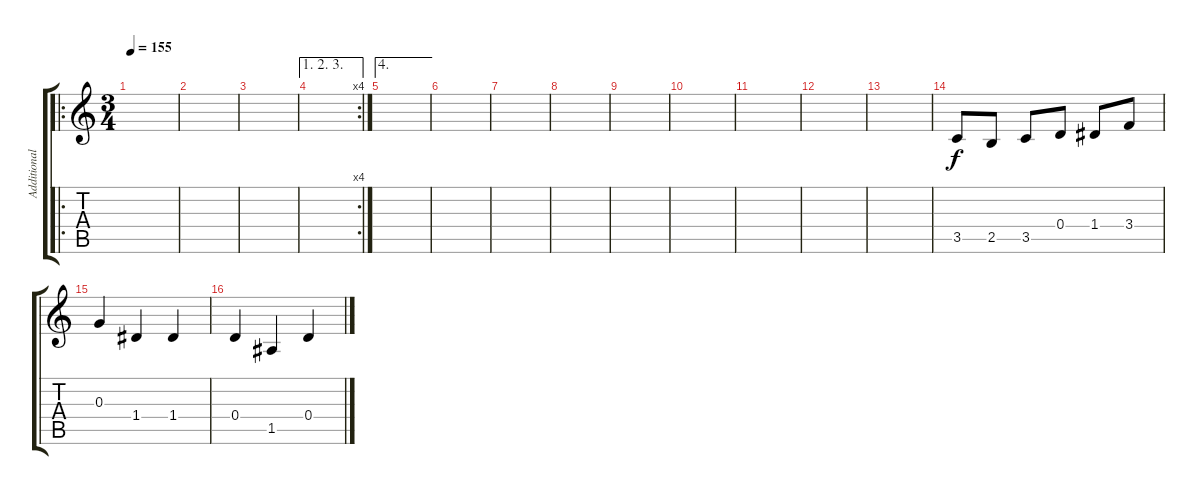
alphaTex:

\track ("Additional Guitar" "Additional") {instrument distortionguitar}
\staff {score tabs}
\tuning (E4 B3 G3 D3 A2 E2) {hide}
\ro
\ts (3 4)
\tempo 155
\clef g2
\ks c
|
|
|
\ae (1 2 3)
\rc 4
|
\ae 4
|
|
|
|
|
|
|
|
|
3.5.8{instrument acousticguitarsteel} 2.5.8 3.5.8 0.4.8 1.4.8 3.4.8 |
0.3.4 1.4.4 1.4.4 |
0.4.4 1.5.4 0.4.4
